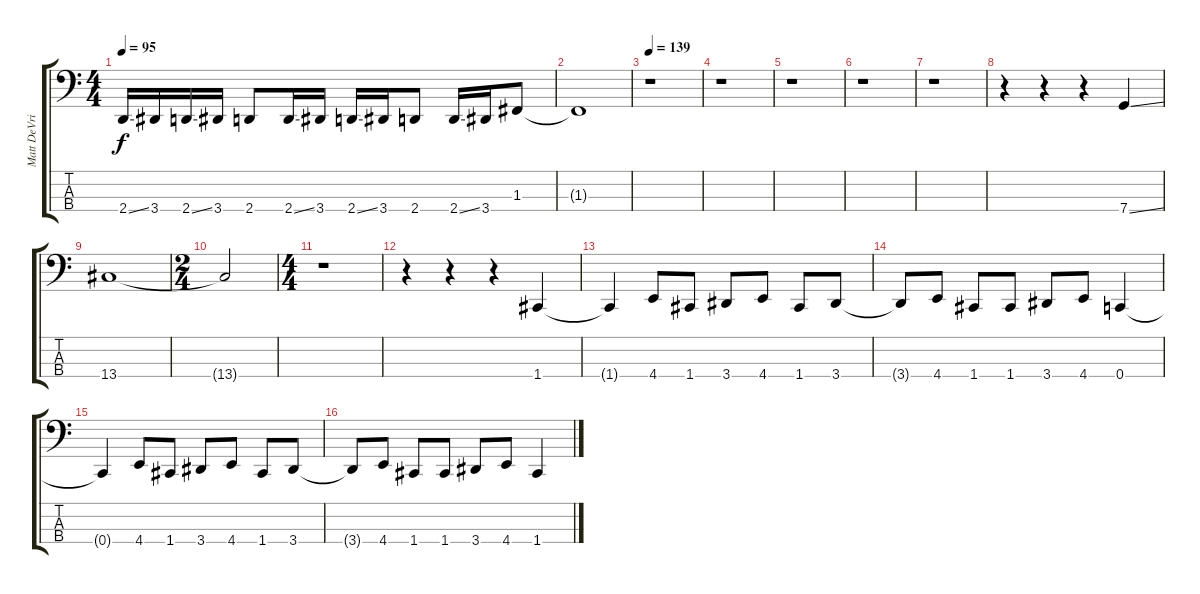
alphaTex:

\track ("Matt DeVries" "Matt DeVri") {instrument electricbassfinger}
\staff {score tabs}
\tuning (Eb2 Bb1 F1 C1) {hide}
\ts (4 4)
\tempo 95
\clef f4
\ks c
2.4{ss}.16{dy f} 3.4.16 2.4{ss}.16 3.4.16 2.4.8 2.4{ss}.16 3.4.16 2.4{ss}.16 3.4.16 2.4.8 2.4{ss}.16 3.4.16 1.3.8 |
1.3{t}.1 |
\tempo 139
r.1 |
r.1 |
r.1 |
r.1 |
r.1 |
r.4 r.4 r.4 7.4{ss}.4 |
13.4.1 |
\ts (2 4)
13.4{t}.2 |
\ts (4 4)
r.1 |
r.4 r.4 r.4 1.4.4 |
1.4{t}.4 4.4.8 1.4.8 3.4.8 4.4.8 1.4.8 3.4.8 |
3.4{t}.8 4.4.8 1.4.8 1.4.8 3.4.8 4.4.8 0.4.4 |
0.4{t}.4 4.4.8 1.4.8 3.4.8 4.4.8 1.4.8 3.4.8 |
3.4{t}.8 4.4.8 1.4.8 1.4.8 3.4.8 4.4.8 1.4.4
